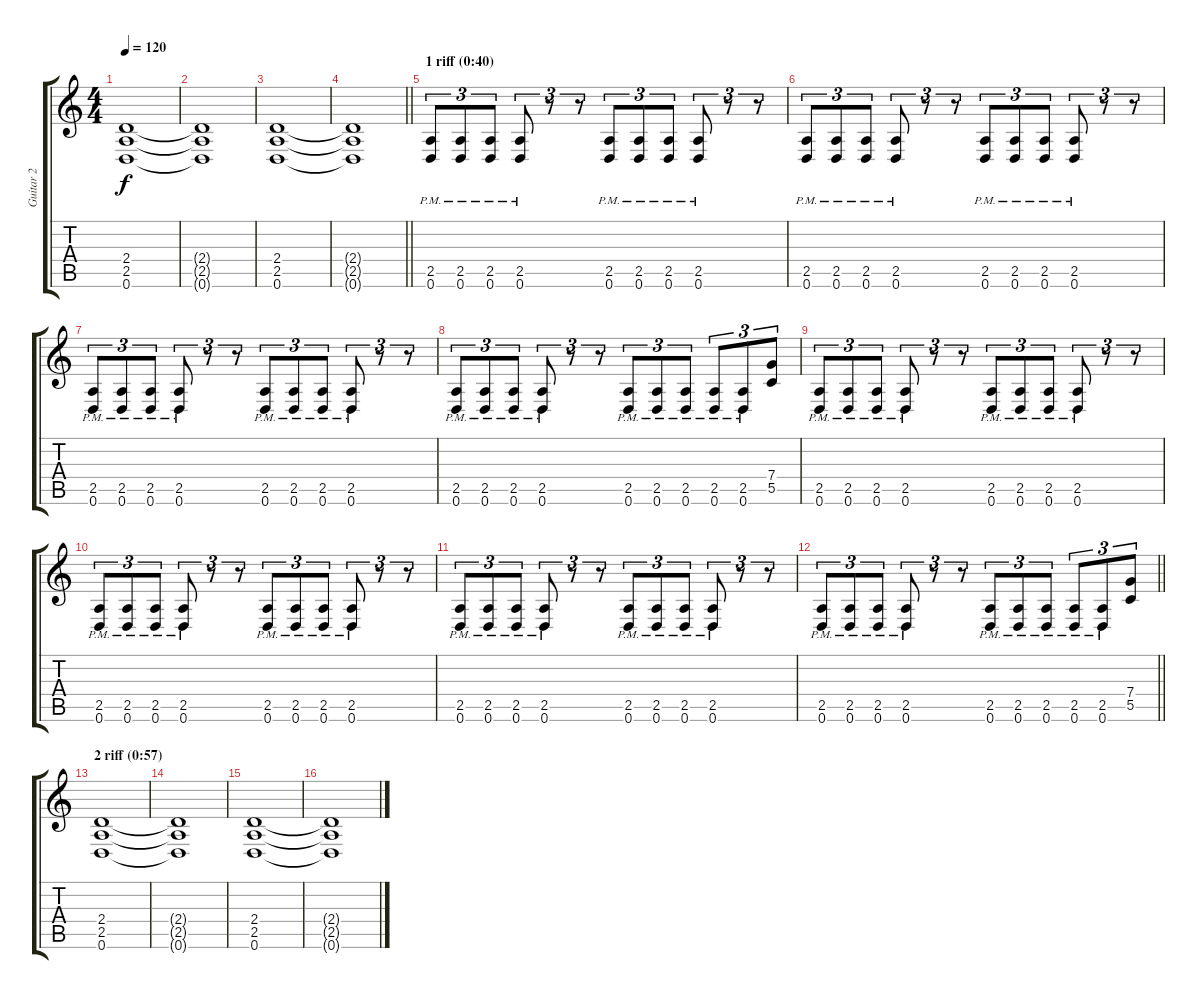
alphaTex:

\track ("Guitar 2" "Guitar 2") {instrument distortionguitar}
\staff {score tabs}
\tuning (D4 A3 F3 C3 G2 D2) {hide}
\ts (4 4)
\tempo 120
\clef g2
\ks c
(2.4 2.5 0.6).1{dy f} |
(2.4{t} 2.5{t} 0.6{t}).1 |
(2.4 2.5 0.6).1 |
\barLineRight lightlight
(2.4{t} 2.5{t} 0.6{t}).1 |
\section ("" "1 riff (0:40)")
(2.5{pm} 0.6{pm}).8{tu (3 2)} (2.5{pm} 0.6{pm}).8{tu (3 2)} (2.5{pm} 0.6{pm}).8{tu (3 2)} (2.5{pm} 0.6{pm}).8{tu (3 2)} r.8{tu (3 2)} r.8{tu (3 2)} (2.5{pm} 0.6{pm}).8{tu (3 2)} (2.5{pm} 0.6{pm}).8{tu (3 2)} (2.5{pm} 0.6{pm}).8{tu (3 2)} (2.5{pm} 0.6{pm}).8{tu (3 2)} r.8{tu (3 2)} r.8{tu (3 2)} |
(2.5{pm} 0.6{pm}).8{tu (3 2)} (2.5{pm} 0.6{pm}).8{tu (3 2)} (2.5{pm} 0.6{pm}).8{tu (3 2)} (2.5{pm} 0.6{pm}).8{tu (3 2)} r.8{tu (3 2)} r.8{tu (3 2)} (2.5{pm} 0.6{pm}).8{tu (3 2)} (2.5{pm} 0.6{pm}).8{tu (3 2)} (2.5{pm} 0.6{pm}).8{tu (3 2)} (2.5{pm} 0.6{pm}).8{tu (3 2)} r.8{tu (3 2)} r.8{tu (3 2)} |
(2.5{pm} 0.6{pm}).8{tu (3 2)} (2.5{pm} 0.6{pm}).8{tu (3 2)} (2.5{pm} 0.6{pm}).8{tu (3 2)} (2.5{pm} 0.6{pm}).8{tu (3 2)} r.8{tu (3 2)} r.8{tu (3 2)} (2.5{pm} 0.6{pm}).8{tu (3 2)} (2.5{pm} 0.6{pm}).8{tu (3 2)} (2.5{pm} 0.6{pm}).8{tu (3 2)} (2.5{pm} 0.6{pm}).8{tu (3 2)} r.8{tu (3 2)} r.8{tu (3 2)} |
(2.5{pm} 0.6{pm}).8{tu (3 2)} (2.5{pm} 0.6{pm}).8{tu (3 2)} (2.5{pm} 0.6{pm}).8{tu (3 2)} (2.5{pm} 0.6{pm}).8{tu (3 2)} r.8{tu (3 2)} r.8{tu (3 2)} (2.5{pm} 0.6{pm}).8{tu (3 2)} (2.5{pm} 0.6{pm}).8{tu (3 2)} (2.5{pm} 0.6{pm}).8{tu (3 2)} (2.5{pm} 0.6{pm}).8{tu (3 2)} (2.5{pm} 0.6{pm}).8{tu (3 2)} (7.4 5.5).8{tu (3 2)} |
(2.5{pm} 0.6{pm}).8{tu (3 2)} (2.5{pm} 0.6{pm}).8{tu (3 2)} (2.5{pm} 0.6{pm}).8{tu (3 2)} (2.5{pm} 0.6{pm}).8{tu (3 2)} r.8{tu (3 2)} r.8{tu (3 2)} (2.5{pm} 0.6{pm}).8{tu (3 2)} (2.5{pm} 0.6{pm}).8{tu (3 2)} (2.5{pm} 0.6{pm}).8{tu (3 2)} (2.5{pm} 0.6{pm}).8{tu (3 2)} r.8{tu (3 2)} r.8{tu (3 2)} |
(2.5{pm} 0.6{pm}).8{tu (3 2)} (2.5{pm} 0.6{pm}).8{tu (3 2)} (2.5{pm} 0.6{pm}).8{tu (3 2)} (2.5{pm} 0.6{pm}).8{tu (3 2)} r.8{tu (3 2)} r.8{tu (3 2)} (2.5{pm} 0.6{pm}).8{tu (3 2)} (2.5{pm} 0.6{pm}).8{tu (3 2)} (2.5{pm} 0.6{pm}).8{tu (3 2)} (2.5{pm} 0.6{pm}).8{tu (3 2)} r.8{tu (3 2)} r.8{tu (3 2)} |
(2.5{pm} 0.6{pm}).8{tu (3 2)} (2.5{pm} 0.6{pm}).8{tu (3 2)} (2.5{pm} 0.6{pm}).8{tu (3 2)} (2.5{pm} 0.6{pm}).8{tu (3 2)} r.8{tu (3 2)} r.8{tu (3 2)} (2.5{pm} 0.6{pm}).8{tu (3 2)} (2.5{pm} 0.6{pm}).8{tu (3 2)} (2.5{pm} 0.6{pm}).8{tu (3 2)} (2.5{pm} 0.6{pm}).8{tu (3 2)} r.8{tu (3 2)} r.8{tu (3 2)} |
\barLineRight lightlight
(2.5{pm} 0.6{pm}).8{tu (3 2)} (2.5{pm} 0.6{pm}).8{tu (3 2)} (2.5{pm} 0.6{pm}).8{tu (3 2)} (2.5{pm} 0.6{pm}).8{tu (3 2)} r.8{tu (3 2)} r.8{tu (3 2)} (2.5{pm} 0.6{pm}).8{tu (3 2)} (2.5{pm} 0.6{pm}).8{tu (3 2)} (2.5{pm} 0.6{pm}).8{tu (3 2)} (2.5{pm} 0.6{pm}).8{tu (3 2)} (2.5{pm} 0.6{pm}).8{tu (3 2)} (7.4 5.5).8{tu (3 2)} |
\section ("" "2 riff (0:57)")
(2.4 2.5 0.6).1 |
(2.4{t} 2.5{t} 0.6{t}).1 |
(2.4 2.5 0.6).1 |
(2.4{t} 2.5{t} 0.6{t}).1
